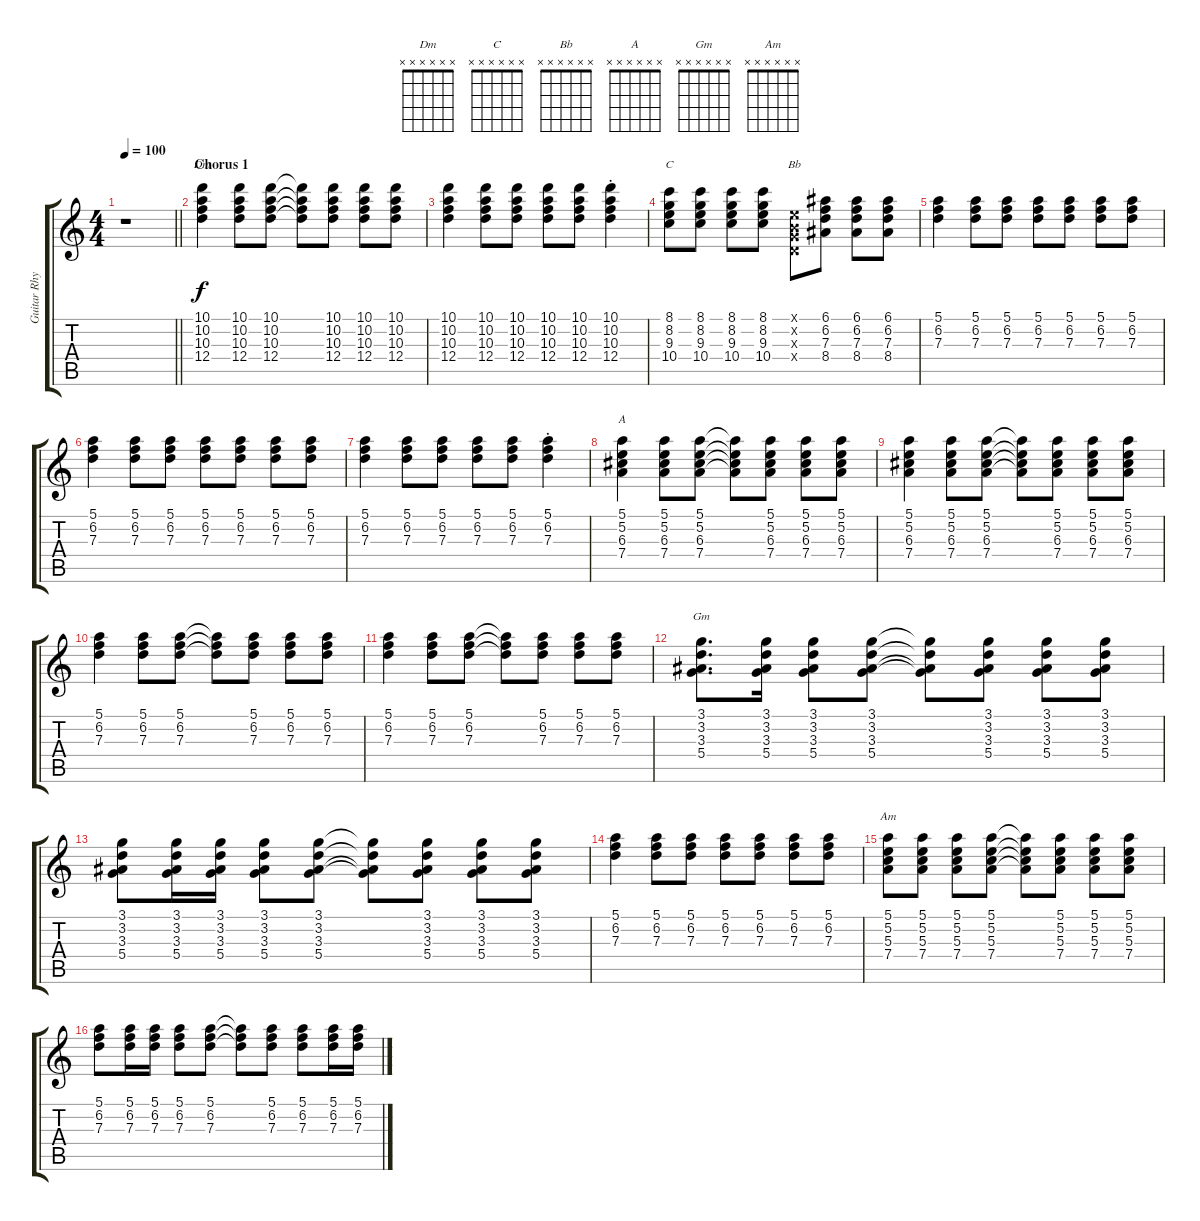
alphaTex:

\track ("Guitar Rhythm" "Guitar Rhy") {instrument acousticguitarnylon}
\staff {score tabs}
\tuning (E4 B3 G3 D3 A2 E2) {hide}
\chord ("Dm" x x x x x x)
\chord ("C" x x x x x x)
\chord ("Bb" x x x x x x)
\chord ("A" x x x x x x)
\chord ("Gm" x x x x x x)
\chord ("Am" x x x x x x)
\ts (4 4)
\tempo 100
\clef g2
\barLineRight lightlight
\ks c
r.1{dy f instrument acousticguitarnylon} |
\section ("" "Chorus 1")
(10.1 10.2 10.3 12.4).4{ch "Dm"} (10.1 10.2 10.3 12.4).8 (10.1 10.2 10.3 12.4).8 (10.1{t} 10.2{t} 10.3{t} 12.4{t}).8 (10.1 10.2 10.3 12.4).8 (10.1 10.2 10.3 12.4).8 (10.1 10.2 10.3 12.4).8 |
(10.1 10.2 10.3 12.4).4 (10.1 10.2 10.3 12.4).8 (10.1 10.2 10.3 12.4).8 (10.1 10.2 10.3 12.4).8 (10.1 10.2 10.3 12.4).8 (10.1 10.2 10.3{st} 12.4).4 |
(8.1 8.2 9.3 10.4).8{ch "C"} (8.1 8.2 9.3 10.4).8 (8.1 8.2 9.3 10.4).8 (8.1 8.2 9.3 10.4).8 (0.1{x} 0.2{x} 0.3{x} 0.4{x}).8{ch "Bb"} (6.1 6.2 7.3 8.4).8 (6.1 6.2 7.3 8.4).8 (6.1 6.2 7.3 8.4).8 |
(5.1 6.2 7.3).4 (5.1 6.2 7.3).8 (5.1 6.2 7.3).8 (5.1 6.2 7.3).8 (5.1 6.2 7.3).8 (5.1 6.2 7.3).8 (5.1 6.2 7.3).8 |
(5.1 6.2 7.3).4 (5.1 6.2 7.3).8 (5.1 6.2 7.3).8 (5.1 6.2 7.3).8 (5.1 6.2 7.3).8 (5.1 6.2 7.3).8 (5.1 6.2 7.3).8 |
(5.1 6.2 7.3).4 (5.1 6.2 7.3).8 (5.1 6.2 7.3).8 (5.1 6.2 7.3).8 (5.1 6.2 7.3).8 (5.1{st} 6.2{st} 7.3{st}).4 |
(5.1 5.2 6.3 7.4).4{ch "A"} (5.1 5.2 6.3 7.4).8 (5.1 5.2 6.3 7.4).8 (5.1{t} 5.2{t} 6.3{t} 7.4{t}).8 (5.1 5.2 6.3 7.4).8 (5.1 5.2 6.3 7.4).8 (5.1 5.2 6.3 7.4).8 |
(5.1 5.2 6.3 7.4).4 (5.1 5.2 6.3 7.4).8 (5.1 5.2 6.3 7.4).8 (5.1{t} 5.2{t} 6.3{t} 7.4{t}).8 (5.1 5.2 6.3 7.4).8 (5.1 5.2 6.3 7.4).8 (5.1 5.2 6.3 7.4).8 |
(5.1 6.2 7.3).4 (5.1 6.2 7.3).8 (5.1 6.2 7.3).8 (5.1{t} 6.2{t} 7.3{t}).8 (5.1 6.2 7.3).8 (5.1 6.2 7.3).8 (5.1 6.2 7.3).8 |
(5.1 6.2 7.3).4 (5.1 6.2 7.3).8 (5.1 6.2 7.3).8 (5.1{t} 6.2{t} 7.3{t}).8 (5.1 6.2 7.3).8 (5.1 6.2 7.3).8 (5.1 6.2 7.3).8 |
(3.1 3.2 3.3 5.4).8{d ch "Gm"} (3.1 3.2 3.3 5.4).16 (3.1 3.2 3.3 5.4).8 (3.1 3.2 3.3 5.4).8 (3.1{t} 3.2{t} 3.3{t} 5.4{t}).8 (3.1 3.2 3.3 5.4).8 (3.1 3.2 3.3 5.4).8 (3.1 3.2 3.3 5.4).8 |
(3.1 3.2 3.3 5.4).8 (3.1 3.2 3.3 5.4).16 (3.1 3.2 3.3 5.4).16 (3.1 3.2 3.3 5.4).8 (3.1 3.2 3.3 5.4).8 (3.1{t} 3.2{t} 3.3{t} 5.4{t}).8 (3.1 3.2 3.3 5.4).8 (3.1 3.2 3.3 5.4).8 (3.1 3.2 3.3 5.4).8 |
(5.1 6.2 7.3).4 (5.1 6.2 7.3).8 (5.1 6.2 7.3).8 (5.1 6.2 7.3).8 (5.1 6.2 7.3).8 (5.1 6.2 7.3).8 (5.1 6.2 7.3).8 |
(5.1 5.2 5.3 7.4).8{ch "Am"} (5.1 5.2 5.3 7.4).8 (5.1 5.2 5.3 7.4).8 (5.1 5.2 5.3 7.4).8 (5.1{t} 5.2{t} 5.3{t} 7.4{t}).8 (5.1 5.2 5.3 7.4).8 (5.1 5.2 5.3 7.4).8 (5.1 5.2 5.3 7.4).8 |
(5.1 6.2 7.3).8 (5.1 6.2 7.3).16 (5.1 6.2 7.3).16 (5.1 6.2 7.3).8 (5.1 6.2 7.3).8 (5.1{t} 6.2{t} 7.3{t}).8 (5.1 6.2 7.3).8 (5.1 6.2 7.3).8 (5.1 6.2 7.3).16 (5.1 6.2 7.3).16
